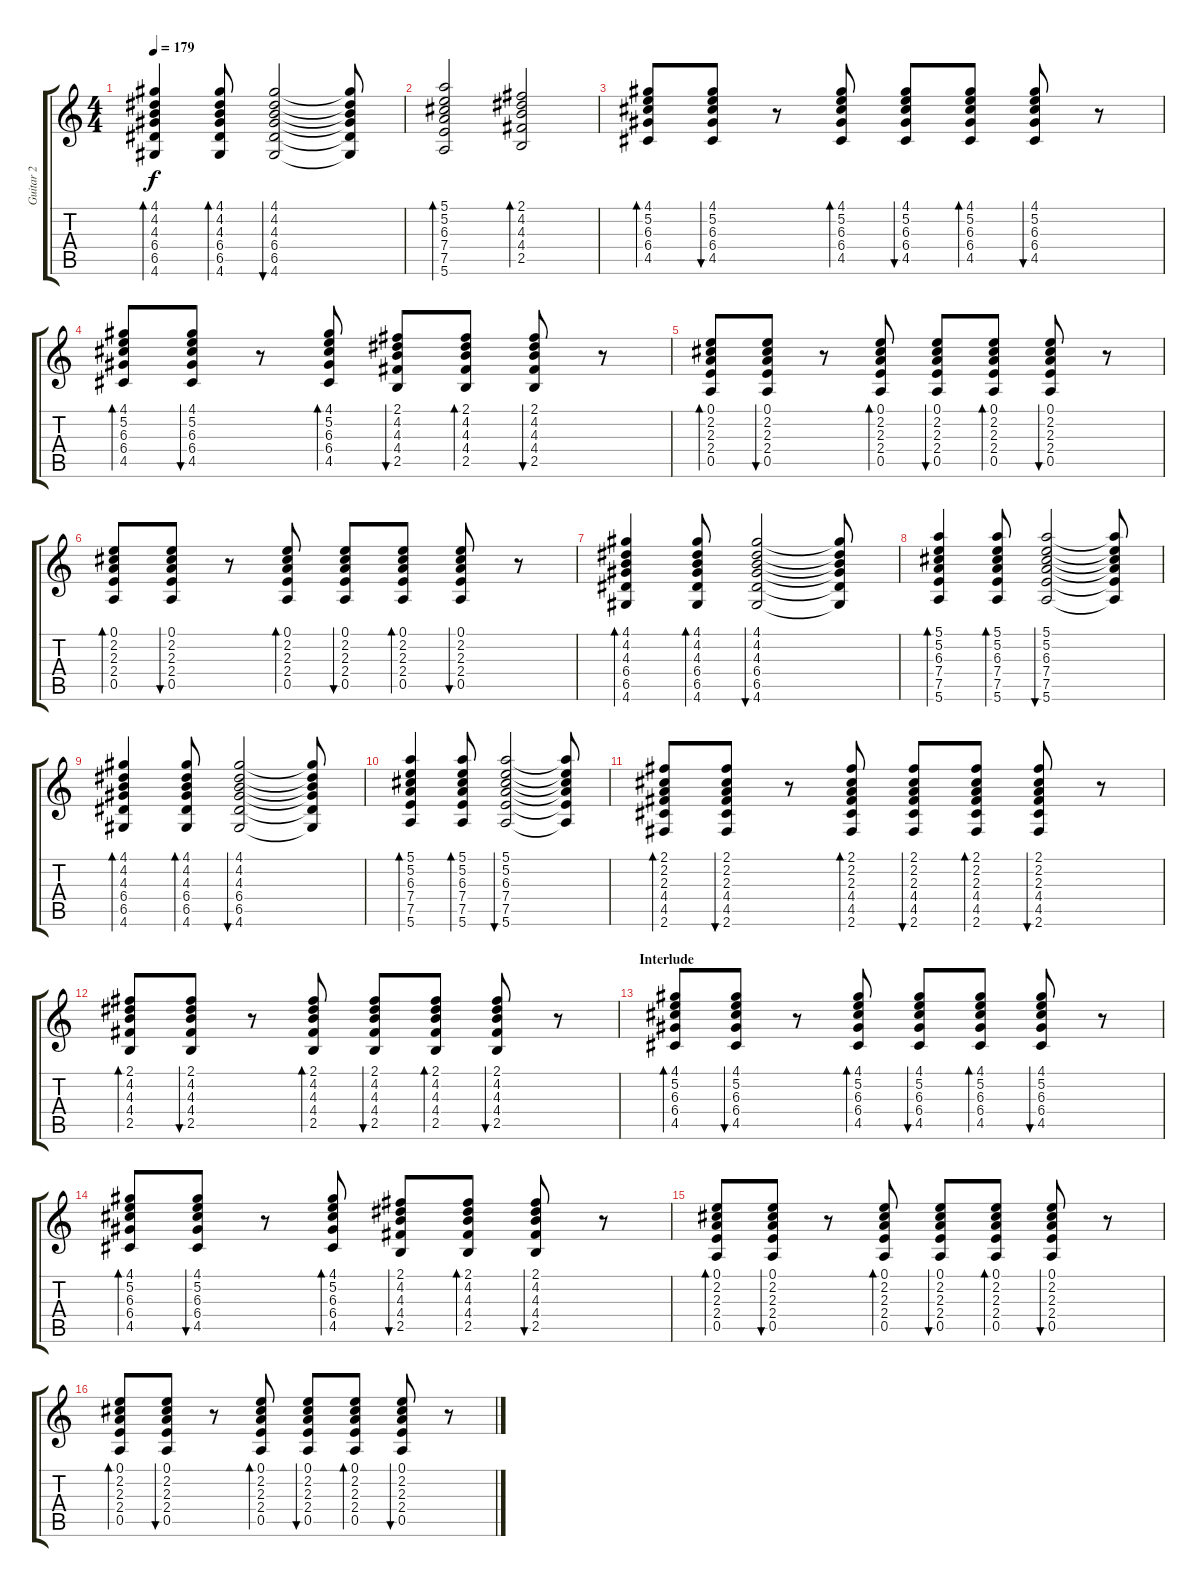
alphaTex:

\track ("Guitar 2" "Guitar 2") {instrument electricguitarjazz}
\staff {score tabs}
\tuning (E4 B3 G3 D3 A2 E2) {hide}
\ts (4 4)
\tempo 179
\clef g2
\ks c
(4.1 4.2 4.3 6.4 6.5 4.6).4{bd 60 dy f} (4.1 4.2 4.3 6.4 6.5 4.6).8{bd 60} (4.1 4.2 4.3 6.4 6.5 4.6).2{bu 60} (4.1{t} 4.2{t} 4.3{t} 6.4{t} 6.5{t} 4.6{t}).8 |
(5.1 5.2 6.3 7.4 7.5 5.6).2{bd 60} (2.1 4.2 4.3 4.4 2.5).2{bd 60} |
(4.1 5.2 6.3 6.4 4.5).8{bd 60} (4.1 5.2 6.3 6.4 4.5).8{bu 60} r.8 (4.1 5.2 6.3 6.4 4.5).8{bd 60} (4.1 5.2 6.3 6.4 4.5).8{bu 60} (4.1 5.2 6.3 6.4 4.5).8{bd 60} (4.1 5.2 6.3 6.4 4.5).8{bu 60} r.8 |
(4.1 5.2 6.3 6.4 4.5).8{bd 60} (4.1 5.2 6.3 6.4 4.5).8{bu 60} r.8 (4.1 5.2 6.3 6.4 4.5).8{bd 60} (2.1 4.2 4.3 4.4 2.5).8{bu 60} (2.1 4.2 4.3 4.4 2.5).8{bd 60} (2.1 4.2 4.3 4.4 2.5).8{bu 60} r.8 |
(0.1 2.2 2.3 2.4 0.5).8{bd 60} (0.1 2.2 2.3 2.4 0.5).8{bu 60} r.8 (0.1 2.2 2.3 2.4 0.5).8{bd 60} (0.1 2.2 2.3 2.4 0.5).8{bu 60} (0.1 2.2 2.3 2.4 0.5).8{bd 60} (0.1 2.2 2.3 2.4 0.5).8{bu 60} r.8 |
(0.1 2.2 2.3 2.4 0.5).8{bd 60} (0.1 2.2 2.3 2.4 0.5).8{bu 60} r.8 (0.1 2.2 2.3 2.4 0.5).8{bd 60} (0.1 2.2 2.3 2.4 0.5).8{bu 60} (0.1 2.2 2.3 2.4 0.5).8{bd 60} (0.1 2.2 2.3 2.4 0.5).8{bu 60} r.8 |
(4.1 4.2 4.3 6.4 6.5 4.6).4{bd 60} (4.1 4.2 4.3 6.4 6.5 4.6).8{bd 60} (4.1 4.2 4.3 6.4 6.5 4.6).2{bu 60} (4.1{t} 4.2{t} 4.3{t} 6.4{t} 6.5{t} 4.6{t}).8 |
(5.1 5.2 6.3 7.4 7.5 5.6).4{bd 60} (5.1 5.2 6.3 7.4 7.5 5.6).8{bd 60} (5.1 5.2 6.3 7.4 7.5 5.6).2{bu 60} (5.1{t} 5.2{t} 6.3{t} 7.4{t} 7.5{t} 5.6{t}).8 |
(4.1 4.2 4.3 6.4 6.5 4.6).4{bd 60} (4.1 4.2 4.3 6.4 6.5 4.6).8{bd 60} (4.1 4.2 4.3 6.4 6.5 4.6).2{bu 60} (4.1{t} 4.2{t} 4.3{t} 6.4{t} 6.5{t} 4.6{t}).8 |
(5.1 5.2 6.3 7.4 7.5 5.6).4{bd 60} (5.1 5.2 6.3 7.4 7.5 5.6).8{bd 60} (5.1 5.2 6.3 7.4 7.5 5.6).2{bu 60} (5.1{t} 5.2{t} 6.3{t} 7.4{t} 7.5{t} 5.6{t}).8 |
(2.1 2.2 2.3 4.4 4.5 2.6).8{bd 60} (2.1 2.2 2.3 4.4 4.5 2.6).8{bu 60} r.8 (2.1 2.2 2.3 4.4 4.5 2.6).8{bd 60} (2.1 2.2 2.3 4.4 4.5 2.6).8{bu 60} (2.1 2.2 2.3 4.4 4.5 2.6).8{bd 60} (2.1 2.2 2.3 4.4 4.5 2.6).8{bu 60} r.8 |
(2.1 4.2 4.3 4.4 2.5).8{bd 60} (2.1 4.2 4.3 4.4 2.5).8{bu 60} r.8 (2.1 4.2 4.3 4.4 2.5).8{bd 60} (2.1 4.2 4.3 4.4 2.5).8{bu 60} (2.1 4.2 4.3 4.4 2.5).8{bd 60} (2.1 4.2 4.3 4.4 2.5).8{bu 60} r.8 |
\section ("" "Interlude")
(4.1 5.2 6.3 6.4 4.5).8{bd 60} (4.1 5.2 6.3 6.4 4.5).8{bu 60} r.8 (4.1 5.2 6.3 6.4 4.5).8{bd 60} (4.1 5.2 6.3 6.4 4.5).8{bu 60} (4.1 5.2 6.3 6.4 4.5).8{bd 60} (4.1 5.2 6.3 6.4 4.5).8{bu 60} r.8 |
(4.1 5.2 6.3 6.4 4.5).8{bd 60} (4.1 5.2 6.3 6.4 4.5).8{bu 60} r.8 (4.1 5.2 6.3 6.4 4.5).8{bd 60} (2.1 4.2 4.3 4.4 2.5).8{bu 60} (2.1 4.2 4.3 4.4 2.5).8{bd 60} (2.1 4.2 4.3 4.4 2.5).8{bu 60} r.8 |
(0.1 2.2 2.3 2.4 0.5).8{bd 60} (0.1 2.2 2.3 2.4 0.5).8{bu 60} r.8 (0.1 2.2 2.3 2.4 0.5).8{bd 60} (0.1 2.2 2.3 2.4 0.5).8{bu 60} (0.1 2.2 2.3 2.4 0.5).8{bd 60} (0.1 2.2 2.3 2.4 0.5).8{bu 60} r.8 |
(0.1 2.2 2.3 2.4 0.5).8{bd 60} (0.1 2.2 2.3 2.4 0.5).8{bu 60} r.8 (0.1 2.2 2.3 2.4 0.5).8{bd 60} (0.1 2.2 2.3 2.4 0.5).8{bu 60} (0.1 2.2 2.3 2.4 0.5).8{bd 60} (0.1 2.2 2.3 2.4 0.5).8{bu 60} r.8
